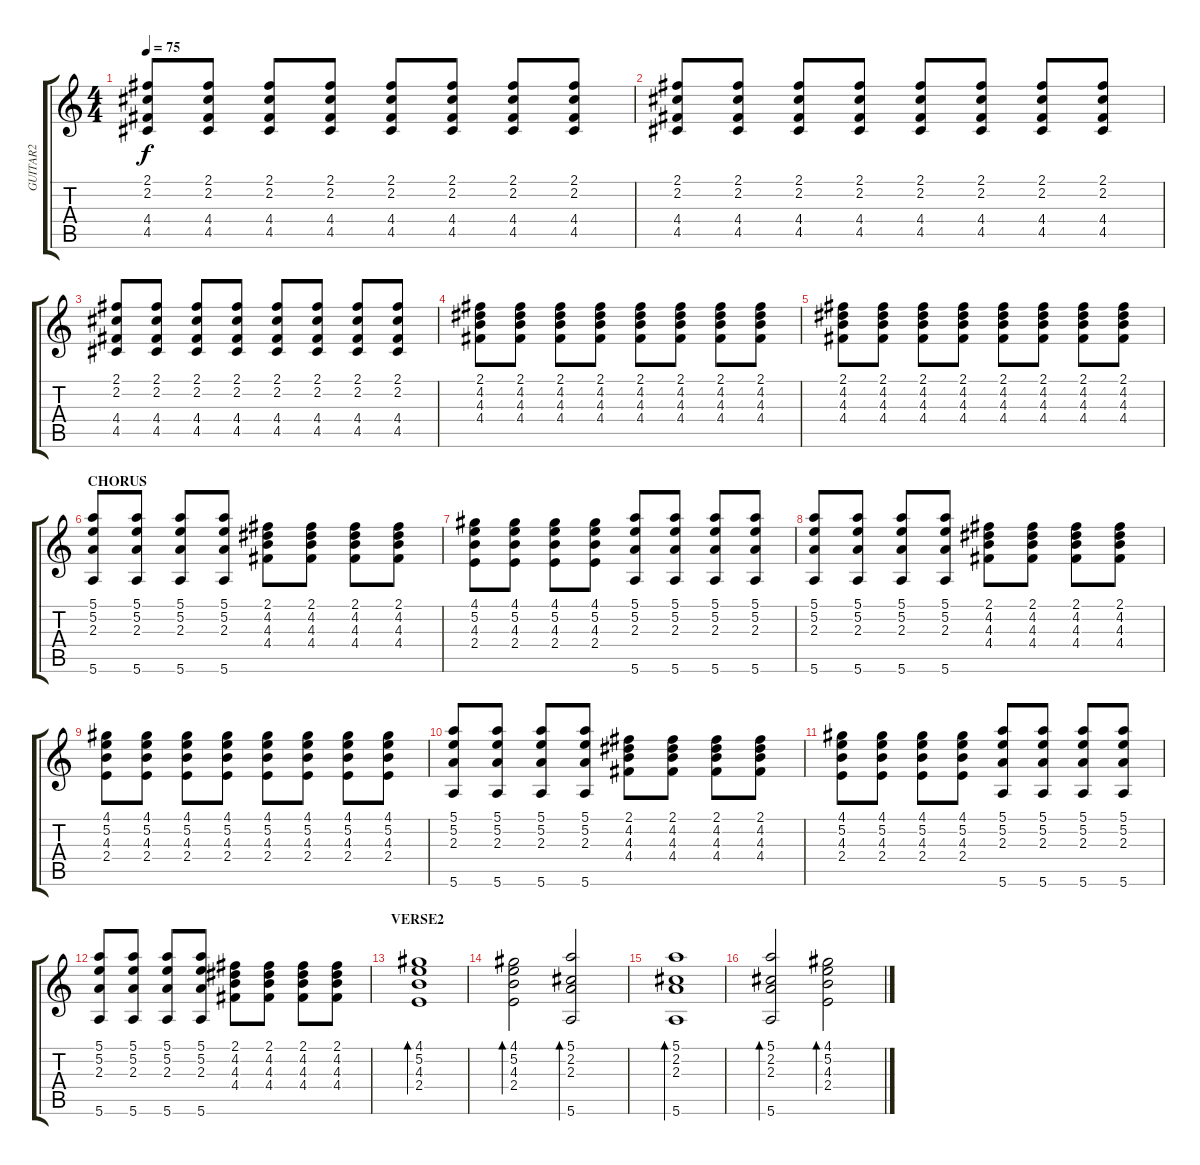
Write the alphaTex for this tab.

\track ("GUITAR2" "GUITAR2") {instrument acousticguitarsteel}
\staff {score tabs}
\tuning (E4 B3 G3 D3 A2 E2) {hide}
\ts (4 4)
\tempo 75
\clef g2
\ks c
(2.1 2.2 4.4 4.5).8{dy f} (2.1 2.2 4.4 4.5).8 (2.1 2.2 4.4 4.5).8 (2.1 2.2 4.4 4.5).8 (2.1 2.2 4.4 4.5).8 (2.1 2.2 4.4 4.5).8 (2.1 2.2 4.4 4.5).8 (2.1 2.2 4.4 4.5).8 |
(2.1 2.2 4.4 4.5).8 (2.1 2.2 4.4 4.5).8 (2.1 2.2 4.4 4.5).8 (2.1 2.2 4.4 4.5).8 (2.1 2.2 4.4 4.5).8 (2.1 2.2 4.4 4.5).8 (2.1 2.2 4.4 4.5).8 (2.1 2.2 4.4 4.5).8 |
(2.1 2.2 4.4 4.5).8 (2.1 2.2 4.4 4.5).8 (2.1 2.2 4.4 4.5).8 (2.1 2.2 4.4 4.5).8 (2.1 2.2 4.4 4.5).8 (2.1 2.2 4.4 4.5).8 (2.1 2.2 4.4 4.5).8 (2.1 2.2 4.4 4.5).8 |
(2.1 4.2 4.3 4.4).8 (2.1 4.2 4.3 4.4).8 (2.1 4.2 4.3 4.4).8 (2.1 4.2 4.3 4.4).8 (2.1 4.2 4.3 4.4).8 (2.1 4.2 4.3 4.4).8 (2.1 4.2 4.3 4.4).8 (2.1 4.2 4.3 4.4).8 |
(2.1 4.2 4.3 4.4).8 (2.1 4.2 4.3 4.4).8 (2.1 4.2 4.3 4.4).8 (2.1 4.2 4.3 4.4).8 (2.1 4.2 4.3 4.4).8 (2.1 4.2 4.3 4.4).8 (2.1 4.2 4.3 4.4).8 (2.1 4.2 4.3 4.4).8 |
\section ("" "CHORUS")
(5.1 5.2 2.3 5.6).8 (5.1 5.2 2.3 5.6).8 (5.1 5.2 2.3 5.6).8 (5.1 5.2 2.3 5.6).8 (2.1 4.2 4.3 4.4).8 (2.1 4.2 4.3 4.4).8 (2.1 4.2 4.3 4.4).8 (2.1 4.2 4.3 4.4).8 |
(4.1 5.2 4.3 2.4).8 (4.1 5.2 4.3 2.4).8 (4.1 5.2 4.3 2.4).8 (4.1 5.2 4.3 2.4).8 (5.1 5.2 2.3 5.6).8 (5.1 5.2 2.3 5.6).8 (5.1 5.2 2.3 5.6).8 (5.1 5.2 2.3 5.6).8 |
(5.1 5.2 2.3 5.6).8 (5.1 5.2 2.3 5.6).8 (5.1 5.2 2.3 5.6).8 (5.1 5.2 2.3 5.6).8 (2.1 4.2 4.3 4.4).8 (2.1 4.2 4.3 4.4).8 (2.1 4.2 4.3 4.4).8 (2.1 4.2 4.3 4.4).8 |
(4.1 5.2 4.3 2.4).8 (4.1 5.2 4.3 2.4).8 (4.1 5.2 4.3 2.4).8 (4.1 5.2 4.3 2.4).8 (4.1 5.2 4.3 2.4).8 (4.1 5.2 4.3 2.4).8 (4.1 5.2 4.3 2.4).8 (4.1 5.2 4.3 2.4).8 |
(5.1 5.2 2.3 5.6).8 (5.1 5.2 2.3 5.6).8 (5.1 5.2 2.3 5.6).8 (5.1 5.2 2.3 5.6).8 (2.1 4.2 4.3 4.4).8 (2.1 4.2 4.3 4.4).8 (2.1 4.2 4.3 4.4).8 (2.1 4.2 4.3 4.4).8 |
(4.1 5.2 4.3 2.4).8 (4.1 5.2 4.3 2.4).8 (4.1 5.2 4.3 2.4).8 (4.1 5.2 4.3 2.4).8 (5.1 5.2 2.3 5.6).8 (5.1 5.2 2.3 5.6).8 (5.1 5.2 2.3 5.6).8 (5.1 5.2 2.3 5.6).8 |
(5.1 5.2 2.3 5.6).8 (5.1 5.2 2.3 5.6).8 (5.1 5.2 2.3 5.6).8 (5.1 5.2 2.3 5.6).8 (2.1 4.2 4.3 4.4).8 (2.1 4.2 4.3 4.4).8 (2.1 4.2 4.3 4.4).8 (2.1 4.2 4.3 4.4).8 |
\section ("" "VERSE2")
(4.1 5.2 4.3 2.4).1{bd 120} |
(4.1 5.2 4.3 2.4).2{bd 120} (5.1 2.2 2.3 5.6).2{bd 120} |
(5.1 2.2 2.3 5.6).1{bd 120} |
(5.1 2.2 2.3 5.6).2{bd 120} (4.1 5.2 4.3 2.4).2{bd 120}
